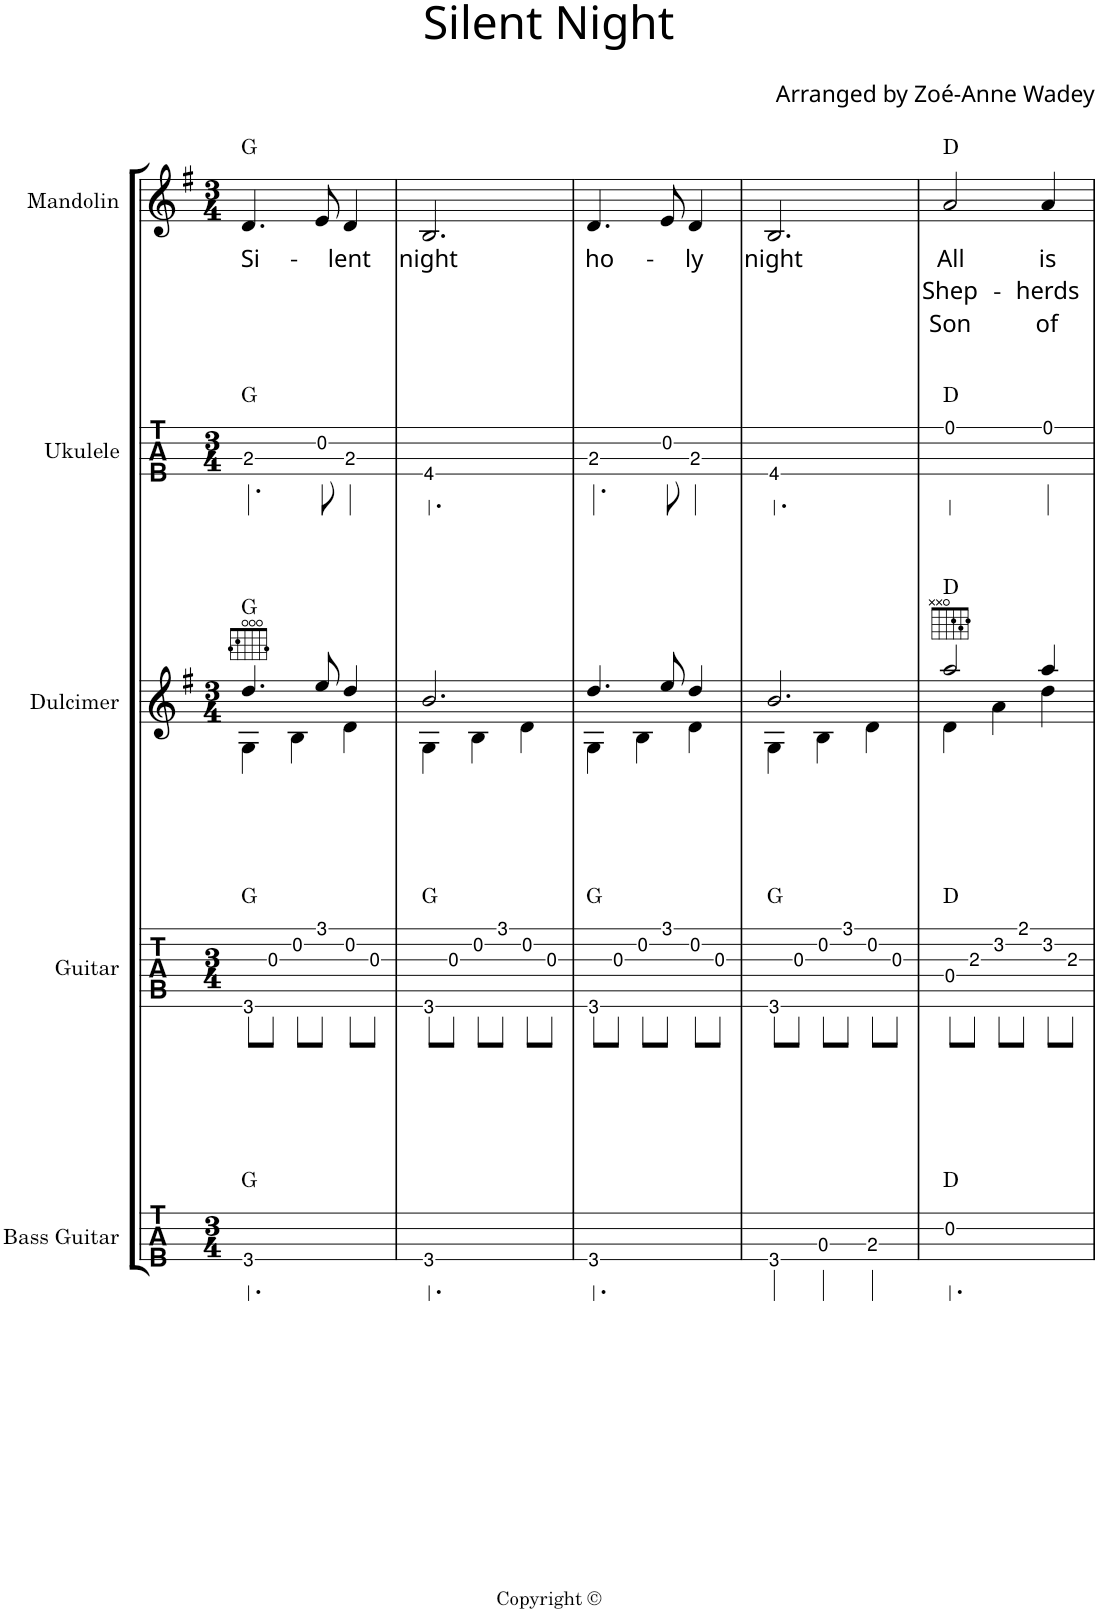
**kern	**harte	**kern	**harte	**kern	**harte	**kern	**harte	**kern	**text	**text	**text	**harte
*part5	*part5	*part4	*part4	*part3	*part3	*part2	*part2	*part1	*part1	*part1	*part1	*part1
*staff5	*	*staff4	*	*staff3	*	*staff2	*	*staff1	*staff1	*staff1	*staff1	*
*I"Bass Guitar	*	*I"Guitar	*	*I"Dulcimer	*	*I"Ukulele	*	*I"Mandolin	*	*	*	*
*stria4	*	*stria6	*	*	*	*stria4	*	*	*	*	*	*
*	*	*	*	*clefG2	*	*	*	*clefG2	*	*	*	*
*k[f#]	*	*k[f#]	*	*k[f#]	*	*k[f#]	*	*k[f#]	*	*	*	*
*G:	*	*G:	*	*G:	*	*G:	*	*G:	*	*	*	*
*M3/4	*	*M3/4	*	*M3/4	*	*M3/4	*	*M3/4	*	*	*	*
=1	=1	=1	=1	=1	=1	=1	=1	=1	=1	=1	=1	=1
*	*	*	*	*^	*	*	*	*	*	*	*	*
!	!	!	!	!	!	!	!	!	!	!LO:LY:b	!	!	!
2.GGG\	G:maj	8GG\L	G:maj	4.dd/	4G\	G:maj	4.d\	G:maj	4.d/	Si-	.	.	G:maj
.	.	8G\J	.	.	.	.	.	.	.	.	.	.	.
.	.	8B\L	.	.	4B\	.	.	.	.	.	.	.	.
.	.	8g\J	.	8ee/	.	.	8e\	.	8e/	.	.	.	.
!	!	!	!	!	!	!	!	!	!	!LO:LY:b	!	!	!
.	.	8B\L	.	4dd/	4d\	.	4d\	.	4d/	-lent	.	.	.
.	.	8G\J	.	.	.	.	.	.	.	.	.	.	.
=2	=2	=2	=2	=2	=2	=2	=2	=2	=2	=2	=2	=2	=2
!	!	!	!	!	!	!	!	!	!	!LO:LY:b	!	!	!
2.GGG\	.	8GG\L	G:maj	2.b/	4G\	.	2.B\	.	2.B/	night	.	.	.
.	.	8G\J	.	.	.	.	.	.	.	.	.	.	.
.	.	8B\L	.	.	4B\	.	.	.	.	.	.	.	.
.	.	8g\J	.	.	.	.	.	.	.	.	.	.	.
.	.	8B\L	.	.	4d\	.	.	.	.	.	.	.	.
.	.	8G\J	.	.	.	.	.	.	.	.	.	.	.
=3	=3	=3	=3	=3	=3	=3	=3	=3	=3	=3	=3	=3	=3
!	!	!	!	!	!	!	!	!	!	!LO:LY:b	!	!	!
2.GGG\	.	8GG\L	G:maj	4.dd/	4G\	.	4.d\	.	4.d/	ho-	.	.	.
.	.	8G\J	.	.	.	.	.	.	.	.	.	.	.
.	.	8B\L	.	.	4B\	.	.	.	.	.	.	.	.
.	.	8g\J	.	8ee/	.	.	8e\	.	8e/	.	.	.	.
!	!	!	!	!	!	!	!	!	!	!LO:LY:b	!	!	!
.	.	8B\L	.	4dd/	4d\	.	4d\	.	4d/	-ly	.	.	.
.	.	8G\J	.	.	.	.	.	.	.	.	.	.	.
=4	=4	=4	=4	=4	=4	=4	=4	=4	=4	=4	=4	=4	=4
!	!	!	!	!	!	!	!	!	!	!LO:LY:b	!	!	!
4GGG\	.	8GG\L	G:maj	2.b/	4G\	.	2.B\	.	2.B/	night	.	.	.
.	.	8G\J	.	.	.	.	.	.	.	.	.	.	.
4AAA\	.	8B\L	.	.	4B\	.	.	.	.	.	.	.	.
.	.	8g\J	.	.	.	.	.	.	.	.	.	.	.
4BBB\	.	8B\L	.	.	4d\	.	.	.	.	.	.	.	.
.	.	8G\J	.	.	.	.	.	.	.	.	.	.	.
=5	=5	=5	=5	=5	=5	=5	=5	=5	=5	=5	=5	=5	=5
!	!	!	!	!	!	!	!	!	!	!LO:LY:b	!LO:LY:b	!LO:LY:b	!
2.DD\	D:maj	8D\L	D:maj	2aa/	4d\	D:maj	2a\	D:maj	2a/	All	Shep-	Son	D:maj
.	.	8A\J	.	.	.	.	.	.	.	.	.	.	.
.	.	8d\L	.	.	4a\	.	.	.	.	.	.	.	.
.	.	8f#\J	.	.	.	.	.	.	.	.	.	.	.
!	!	!	!	!	!	!	!	!	!	!LO:LY:b	!LO:LY:b	!LO:LY:b	!
.	.	8d\L	.	4aa/	4dd\	.	4a\	.	4a/	is	-herds	of	.
.	.	8A\J	.	.	.	.	.	.	.	.	.	.	.
*	*	*	*	*v	*v	*	*	*	*	*	*	*	*
=	=	=	=	=	=	=	=	=	=	=	=	=
*-	*-	*-	*-	*-	*-	*-	*-	*-	*-	*-	*-	*-
